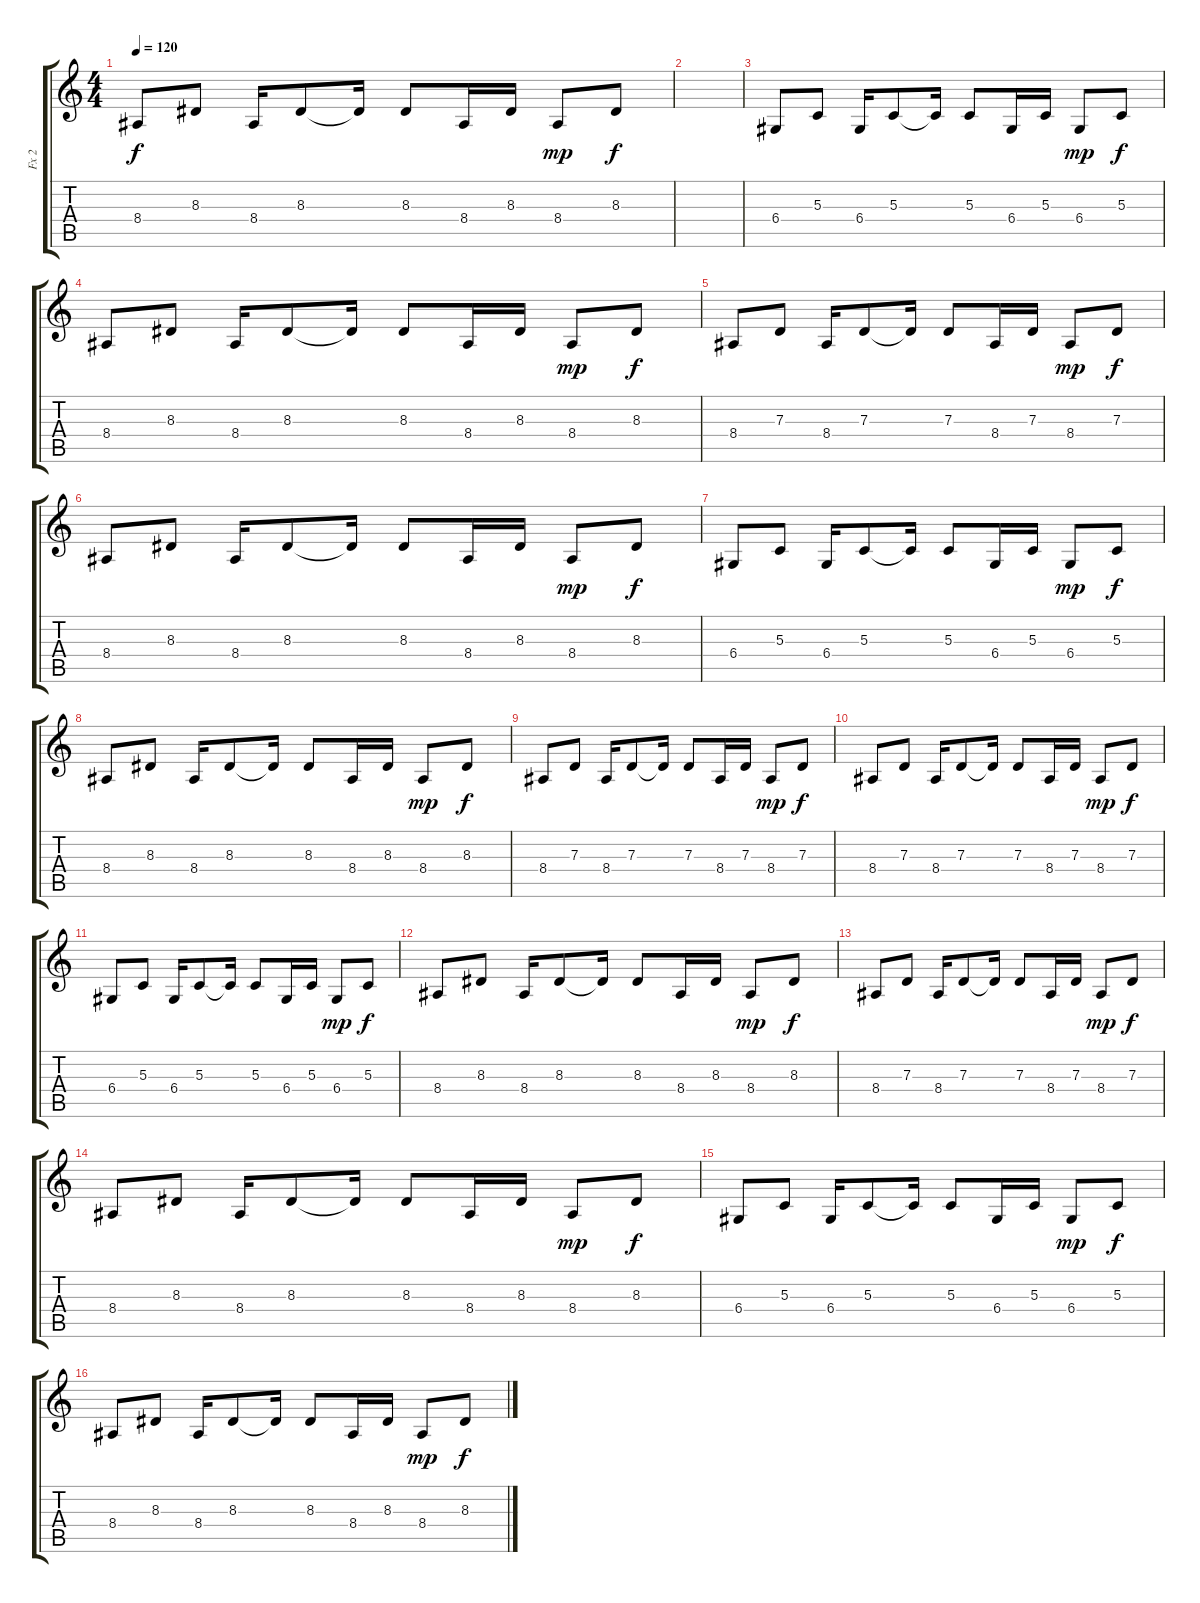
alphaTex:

\track ("Fx 2" "Fx 2") {instrument shamisen}
\staff {score tabs}
\tuning (E4 B3 G3 D3 A2 E2) {hide}
\ts (4 4)
\tempo 120
\clef g2
\ks c
8.4.8{dy f} 8.3.8 8.4.16 8.3.8 8.3{t}.16 8.3.8 8.4.16 8.3.16 8.4.8{dy mp} 8.3.8{dy f} |
|
6.4.8 5.3.8 6.4.16 5.3.8 5.3{t}.16 5.3.8 6.4.16 5.3.16 6.4.8{dy mp} 5.3.8{dy f} |
8.4.8 8.3.8 8.4.16 8.3.8 8.3{t}.16 8.3.8 8.4.16 8.3.16 8.4.8{dy mp} 8.3.8{dy f} |
8.4.8 7.3.8 8.4.16 7.3.8 7.3{t}.16 7.3.8 8.4.16 7.3.16 8.4.8{dy mp} 7.3.8{dy f} |
8.4.8 8.3.8 8.4.16 8.3.8 8.3{t}.16 8.3.8 8.4.16 8.3.16 8.4.8{dy mp} 8.3.8{dy f} |
6.4.8 5.3.8 6.4.16 5.3.8 5.3{t}.16 5.3.8 6.4.16 5.3.16 6.4.8{dy mp} 5.3.8{dy f} |
8.4.8 8.3.8 8.4.16 8.3.8 8.3{t}.16 8.3.8 8.4.16 8.3.16 8.4.8{dy mp} 8.3.8{dy f} |
8.4.8 7.3.8 8.4.16 7.3.8 7.3{t}.16 7.3.8 8.4.16 7.3.16 8.4.8{dy mp} 7.3.8{dy f} |
8.4.8 7.3.8 8.4.16 7.3.8 7.3{t}.16 7.3.8 8.4.16 7.3.16 8.4.8{dy mp} 7.3.8{dy f} |
6.4.8 5.3.8 6.4.16 5.3.8 5.3{t}.16 5.3.8 6.4.16 5.3.16 6.4.8{dy mp} 5.3.8{dy f} |
8.4.8 8.3.8 8.4.16 8.3.8 8.3{t}.16 8.3.8 8.4.16 8.3.16 8.4.8{dy mp} 8.3.8{dy f} |
8.4.8 7.3.8 8.4.16 7.3.8 7.3{t}.16 7.3.8 8.4.16 7.3.16 8.4.8{dy mp} 7.3.8{dy f} |
8.4.8 8.3.8 8.4.16 8.3.8 8.3{t}.16 8.3.8 8.4.16 8.3.16 8.4.8{dy mp} 8.3.8{dy f} |
6.4.8 5.3.8 6.4.16 5.3.8 5.3{t}.16 5.3.8 6.4.16 5.3.16 6.4.8{dy mp} 5.3.8{dy f} |
8.4.8 8.3.8 8.4.16 8.3.8 8.3{t}.16 8.3.8 8.4.16 8.3.16 8.4.8{dy mp} 8.3.8{dy f}
